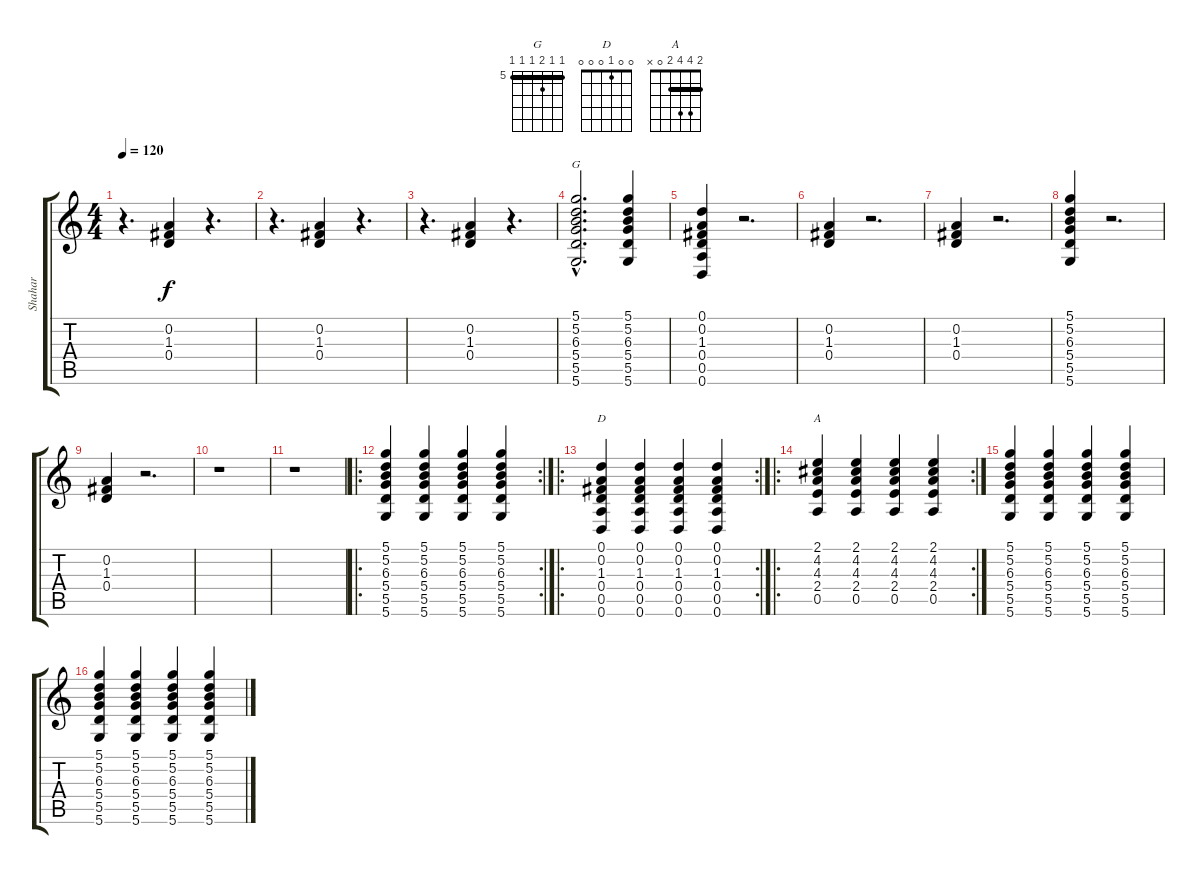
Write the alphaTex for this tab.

\track ("Shahar" "Shahar") {instrument electricguitarclean}
\staff {score tabs}
\tuning (D4 A3 F3 D3 A2 D2) {hide}
\chord ("G" 5 5 6 5 5 5) {firstfret 5 barre 5}
\chord ("D" 0 0 1 0 0 0)
\chord ("A" 2 4 4 2 0 x) {barre 2}
\ts (4 4)
\tempo 120
\clef g2
\ks c
r.4{d dy f} (0.2 1.3 0.4).4 r.4{d} |
r.4{d} (0.2 1.3 0.4).4 r.4{d} |
r.4{d} (0.2 1.3 0.4).4 r.4{d} |
(5.1{hac} 5.2{hac} 6.3{hac} 5.4{hac} 5.5{hac} 5.6{hac}).2{d ch "G"} (5.1 5.2 6.3 5.4 5.5 5.6).4 |
(0.1 0.2 1.3 0.4 0.5 0.6).4 r.2{d} |
(0.2 1.3 0.4).4 r.2{d} |
(0.2 1.3 0.4).4 r.2{d} |
(5.1 5.2 6.3 5.4 5.5 5.6).4 r.2{d} |
(0.2 1.3 0.4).4 r.2{d} |
r.1 |
r.1 |
\ro
\rc 2
(5.1 5.2 6.3 5.4 5.5 5.6).4 (5.1 5.2 6.3 5.4 5.5 5.6).4 (5.1 5.2 6.3 5.4 5.5 5.6).4 (5.1 5.2 6.3 5.4 5.5 5.6).4 |
\ro
\rc 2
(0.1 0.2 1.3 0.4 0.5 0.6).4{ch "D"} (0.1 0.2 1.3 0.4 0.5 0.6).4 (0.1 0.2 1.3 0.4 0.5 0.6).4 (0.1 0.2 1.3 0.4 0.5 0.6).4 |
\ro
\rc 2
(2.1 4.2 4.3 2.4 0.5).4{ch "A"} (2.1 4.2 4.3 2.4 0.5).4 (2.1 4.2 4.3 2.4 0.5).4 (2.1 4.2 4.3 2.4 0.5).4 |
(5.1 5.2 6.3 5.4 5.5 5.6).4 (5.1 5.2 6.3 5.4 5.5 5.6).4 (5.1 5.2 6.3 5.4 5.5 5.6).4 (5.1 5.2 6.3 5.4 5.5 5.6).4 |
(5.1 5.2 6.3 5.4 5.5 5.6).4 (5.1 5.2 6.3 5.4 5.5 5.6).4 (5.1 5.2 6.3 5.4 5.5 5.6).4 (5.1 5.2 6.3 5.4 5.5 5.6).4
